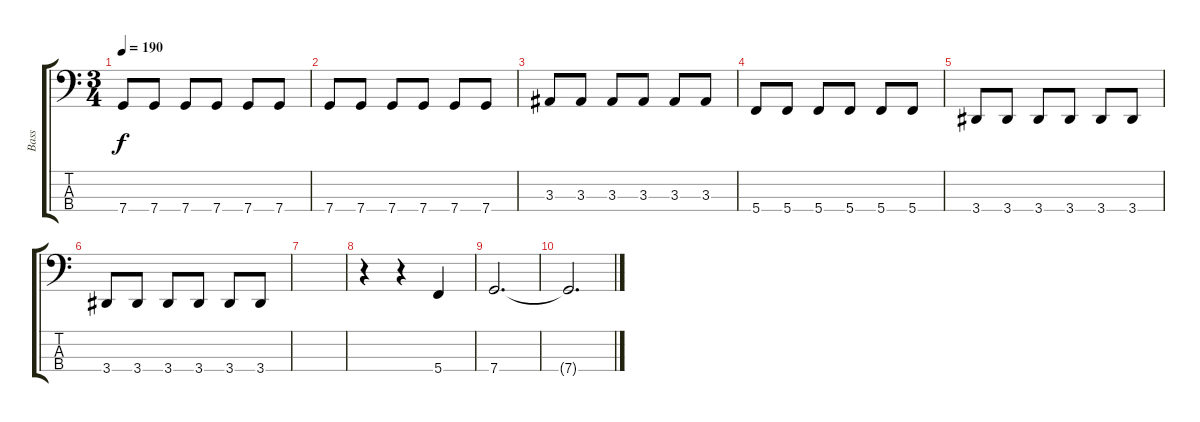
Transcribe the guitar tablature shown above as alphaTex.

\track ("Bass" "Bass") {instrument electricbasspick}
\staff {score tabs}
\tuning (F2 C2 G1 C1) {hide}
\ts (3 4)
\tempo 190
\clef f4
\ks c
7.4.8{dy f} 7.4.8 7.4.8 7.4.8 7.4.8 7.4.8 |
7.4.8 7.4.8 7.4.8 7.4.8 7.4.8 7.4.8 |
3.3.8 3.3.8 3.3.8 3.3.8 3.3.8 3.3.8 |
5.4.8 5.4.8 5.4.8 5.4.8 5.4.8 5.4.8 |
3.4.8 3.4.8 3.4.8 3.4.8 3.4.8 3.4.8 |
3.4.8 3.4.8 3.4.8 3.4.8 3.4.8 3.4.8 |
|
r.4 r.4 5.4.4 |
7.4.2{d} |
7.4{t}.2{d}
